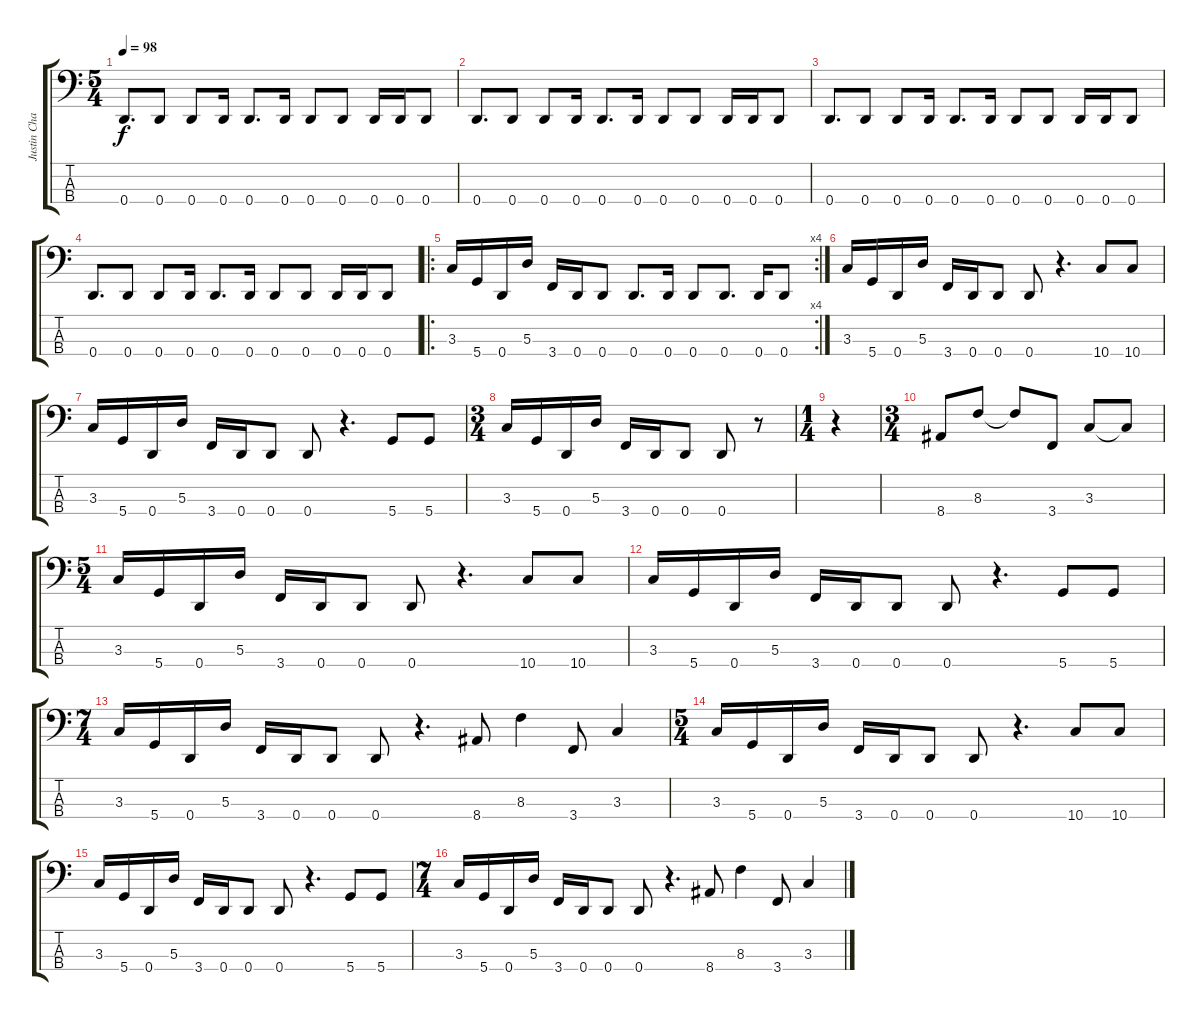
\track ("Justin Chancellor" "Justin Cha") {instrument electricbasspick}
\staff {score tabs}
\tuning (G2 D2 A1 D1) {hide}
\ts (5 4)
\tempo 98
\clef f4
\ks c
0.4.8{d dy f} 0.4.8 0.4.8 0.4.16 0.4.8{d} 0.4.16 0.4.8 0.4.8 0.4.16 0.4.16 0.4.8 |
0.4.8{d} 0.4.8 0.4.8 0.4.16 0.4.8{d} 0.4.16 0.4.8 0.4.8 0.4.16 0.4.16 0.4.8 |
0.4.8{d} 0.4.8 0.4.8 0.4.16 0.4.8{d} 0.4.16 0.4.8 0.4.8 0.4.16 0.4.16 0.4.8 |
0.4.8{d} 0.4.8 0.4.8 0.4.16 0.4.8{d} 0.4.16 0.4.8 0.4.8 0.4.16 0.4.16 0.4.8 |
\ro
\rc 4
3.3.16 5.4.16 0.4.16 5.3.16 3.4.16 0.4.16 0.4.8 0.4.8{d} 0.4.16 0.4.8 0.4.8{d} 0.4.16 0.4.8 |
3.3.16 5.4.16 0.4.16 5.3.16 3.4.16 0.4.16 0.4.8 0.4.8 r.4{d} 10.4.8 10.4.8 |
3.3.16 5.4.16 0.4.16 5.3.16 3.4.16 0.4.16 0.4.8 0.4.8 r.4{d} 5.4.8 5.4.8 |
\ts (3 4)
3.3.16 5.4.16 0.4.16 5.3.16 3.4.16 0.4.16 0.4.8 0.4.8 r.8 |
\ts (1 4)
r.4 |
\ts (3 4)
8.4.8 8.3.8 8.3{t}.8 3.4.8 3.3.8 3.3{t}.8 |
\ts (5 4)
3.3.16 5.4.16 0.4.16 5.3.16 3.4.16 0.4.16 0.4.8 0.4.8 r.4{d} 10.4.8 10.4.8 |
3.3.16 5.4.16 0.4.16 5.3.16 3.4.16 0.4.16 0.4.8 0.4.8 r.4{d} 5.4.8 5.4.8 |
\ts (7 4)
3.3.16 5.4.16 0.4.16 5.3.16 3.4.16 0.4.16 0.4.8 0.4.8 r.4{d} 8.4.8 8.3.4 3.4.8 3.3.4 |
\ts (5 4)
3.3.16 5.4.16 0.4.16 5.3.16 3.4.16 0.4.16 0.4.8 0.4.8 r.4{d} 10.4.8 10.4.8 |
3.3.16 5.4.16 0.4.16 5.3.16 3.4.16 0.4.16 0.4.8 0.4.8 r.4{d} 5.4.8 5.4.8 |
\ts (7 4)
3.3.16 5.4.16 0.4.16 5.3.16 3.4.16 0.4.16 0.4.8 0.4.8 r.4{d} 8.4.8 8.3.4 3.4.8 3.3.4
